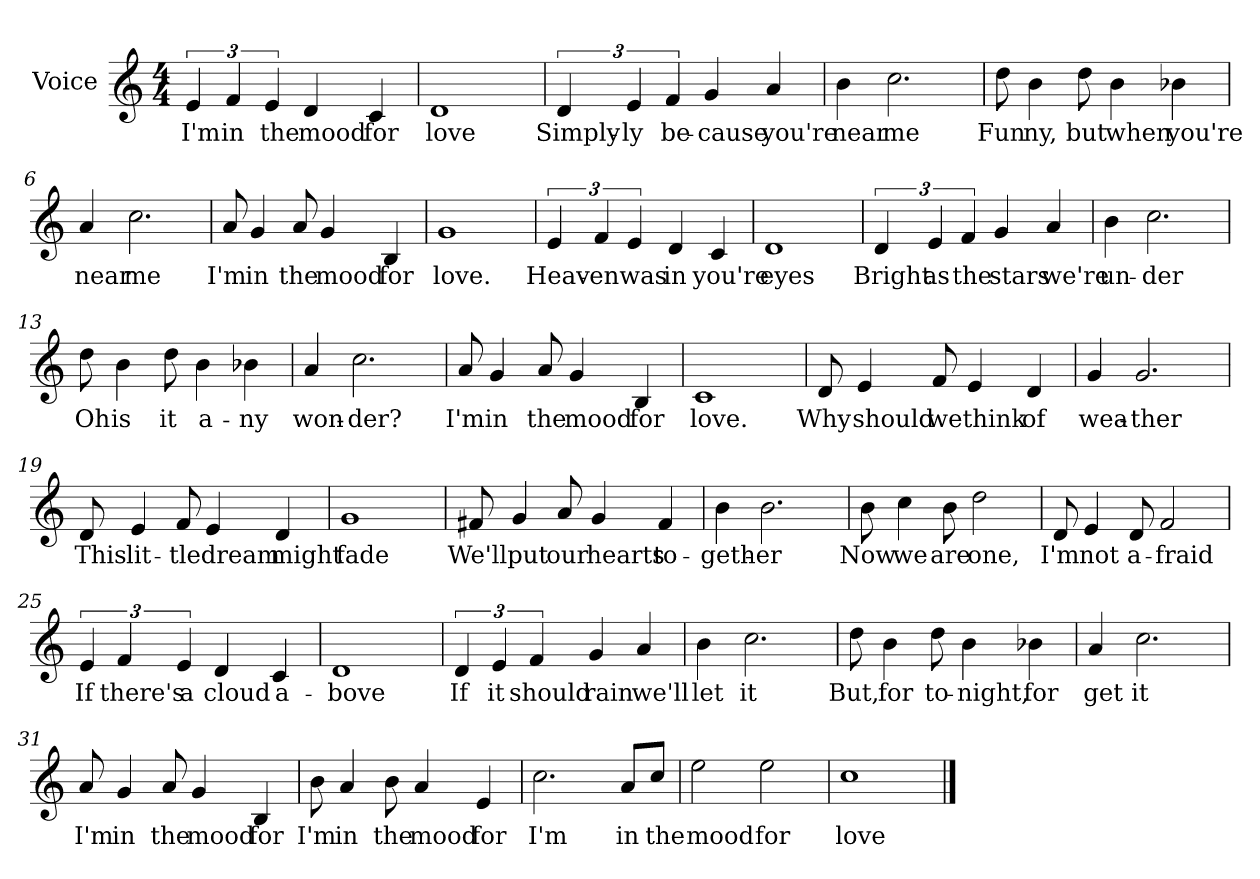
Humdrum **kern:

**kern	**text
*part1	*part1
*staff1	*staff1
*I"Voice	*
*clefG2	*
*k[]	*
*C:	*
*M4/4	*
=1	=1
6e/	I'm
6f/	in
6e/	the
4d/	mood
4c/	for
=2	=2
1d	love
=3	=3
6d/	Simply-
6e/	-ly
6f/	be-
4g/	-cause
4a/	you're
=4	=4
4b\	near
2.cc\	me
!!LO:LB:g=z
=5	=5
8dd\	Fun
4b\	ny,
8dd\	but
4b\	when
4b-X\	you're
=6	=6
4a/	near
2.cc\	me
=7	=7
8a/	I'm
4g/	in
8a/	the
4g/	mood
4B/	for
=8	=8
1g	love.
!!LO:LB:g=z
=9	=9
6e/	Heav-
6f/	-en
6e/	was
4d/	in
4c/	you're
=10	=10
1d	eyes
=11	=11
6d/	Bright
6e/	as
6f/	the
4g/	stars
4a/	we're
=12	=12
4b\	un-
2.cc\	-der
=13	=13
8dd\	Oh
4b\	is
8dd\	it
4b\	a-
4b-X\	-ny
!!LO:LB:g=z
=14	=14
4a/	won-
2.cc\	der?
=15	=15
8a/	I'm
4g/	in
8a/	the
4g/	mood
4B/	for
=16	=16
1c	love.
=17	=17
8d/	Why
4e/	should
8f/	we
4e/	think
4d/	of
=18	=18
4g/	wea-
2.g/	-ther
!!LO:LB:g=z
=19	=19
8d/	This
4e/	lit-
8f/	-tle
4e/	dream
4d/	might
=20	=20
1g	fade
=21	=21
8f#X/	We'll
4g/	put
8a/	our
4g/	hearts
4f#/	to-
=22	=22
4b\	-geth-
2.b\	-er
=23	=23
8b\	Now
4cc\	we
8b\	are
2dd\	one,
!!LO:LB:g=z
=24	=24
8d/	I'm
4e/	not
8d/	a-
2f/	-fraid
=25	=25
6e/	If
6f/	there's
6e/	a
4d/	cloud
4c/	a-
=26	=26
1d	-bove
=27	=27
6d/	If
6e/	it
6f/	should
4g/	rain
4a/	we'll
!!LO:LB:g=z
=28	=28
4b\	let
2.cc\	it
=29	=29
8dd\	But,
4b\	for
8dd\	to-
4b\	night,
4b-X\	for
=30	=30
4a/	get
2.cc\	it
=31	=31
8a/	I'm
4g/	in
8a/	the
4g/	mood
4B/	for
!!LO:LB:g=z
=32	=32
8b\	I'm
4a/	in
8b\	the
4a/	mood
4e/	for
=33	=33
2.cc\	I'm
8a/L	in
8cc/J	the
=34	=34
2ee\	mood
2ee\	for
=35	=35
1cc	love
==	==
*-	*-
